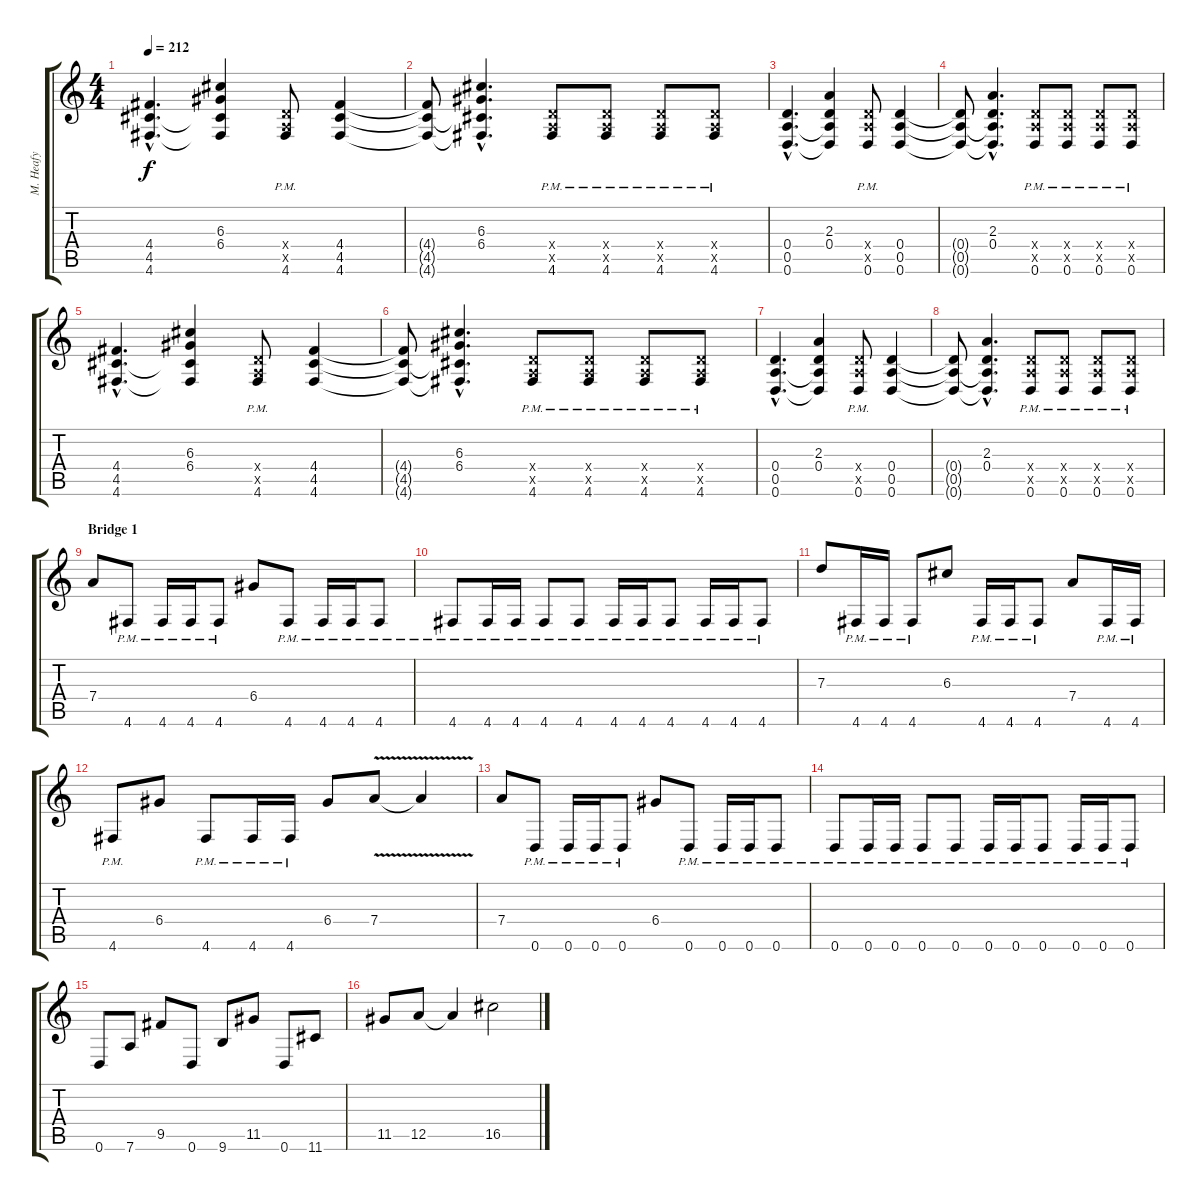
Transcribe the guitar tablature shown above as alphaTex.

\track ("M. Heafy" "M. Heafy") {instrument overdrivenguitar}
\staff {score tabs}
\tuning (E4 B3 G3 D3 A2 D2) {hide}
\ts (4 4)
\tempo 212
\clef g2
\ks c
(4.4{hac} 4.5{hac} 4.6{hac}).4{d dy f} (6.3 6.4 4.5{t} 4.6{t}).4 (0.4{x} 0.5{x} 4.6{pm}).8 (4.4 4.5 4.6).4 |
(4.4{t} 4.5{t} 4.6{t}).8 (6.3{hac} 6.4{hac} 4.5{hac t} 4.6{hac t}).4{d} (0.4{x} 0.5{x} 4.6{pm}).8 (0.4{x} 0.5{x} 4.6{pm}).8 (0.4{x} 0.5{x} 4.6{pm}).8 (0.4{x} 0.5{x} 4.6{pm}).8 |
(0.4{hac} 0.5{hac} 0.6{hac}).4{d} (2.3 0.4 0.5{t} 0.6{t}).4 (0.4{x} 0.5{x} 0.6{pm}).8 (0.4 0.5 0.6).4 |
(0.4{t} 0.5{t} 0.6{t}).8 (2.3{hac} 0.4{hac} 0.5{hac t} 0.6{hac t}).4{d} (0.4{x} 0.5{x} 0.6{pm}).8 (0.4{x} 0.5{x} 0.6{pm}).8 (0.4{x} 0.5{x} 0.6{pm}).8 (0.4{x} 0.5{x} 0.6{pm}).8 |
(4.4{hac} 4.5{hac} 4.6{hac}).4{d} (6.3 6.4 4.5{t} 4.6{t}).4 (0.4{x} 0.5{x} 4.6{pm}).8 (4.4 4.5 4.6).4 |
(4.4{t} 4.5{t} 4.6{t}).8 (6.3{hac} 6.4{hac} 4.5{hac t} 4.6{hac t}).4{d} (0.4{x} 0.5{x} 4.6{pm}).8 (0.4{x} 0.5{x} 4.6{pm}).8 (0.4{x} 0.5{x} 4.6{pm}).8 (0.4{x} 0.5{x} 4.6{pm}).8 |
(0.4{hac} 0.5{hac} 0.6{hac}).4{d} (2.3 0.4 0.5{t} 0.6{t}).4 (0.4{x} 0.5{x} 0.6{pm}).8 (0.4 0.5 0.6).4 |
(0.4{t} 0.5{t} 0.6{t}).8 (2.3{hac} 0.4{hac} 0.5{hac t} 0.6{hac t}).4{d} (0.4{x} 0.5{x} 0.6{pm}).8 (0.4{x} 0.5{x} 0.6{pm}).8 (0.4{x} 0.5{x} 0.6{pm}).8 (0.4{x} 0.5{x} 0.6{pm}).8 |
\section ("" "Bridge 1")
7.4.8 4.6{pm}.8 4.6{pm}.16 4.6{pm}.16 4.6{pm}.8 6.4.8 4.6{pm}.8 4.6{pm}.16 4.6{pm}.16 4.6{pm}.8 |
4.6{pm}.8 4.6{pm}.16 4.6{pm}.16 4.6{pm}.8 4.6{pm}.8 4.6{pm}.16 4.6{pm}.16 4.6{pm}.8 4.6{pm}.16 4.6{pm}.16 4.6{pm}.8 |
7.3.8 4.6{pm}.16 4.6{pm}.16 4.6{pm}.8 6.3.8 4.6{pm}.16 4.6{pm}.16 4.6{pm}.8 7.4.8 4.6{pm}.16 4.6{pm}.16 |
4.6{pm}.8 6.4.8 4.6{pm}.8 4.6{pm}.16 4.6{pm}.16 6.4.8 7.4{v}.8 7.4{t}.4 |
7.4.8 0.6{pm}.8 0.6{pm}.16 0.6{pm}.16 0.6{pm}.8 6.4.8 0.6{pm}.8 0.6{pm}.16 0.6{pm}.16 0.6{pm}.8 |
0.6{pm}.8 0.6{pm}.16 0.6{pm}.16 0.6{pm}.8 0.6{pm}.8 0.6{pm}.16 0.6{pm}.16 0.6{pm}.8 0.6{pm}.16 0.6{pm}.16 0.6{pm}.8 |
0.6.8 7.6.8 9.5.8 0.6.8 9.6.8 11.5.8 0.6.8 11.6.8 |
11.5.8 12.5.8 12.5{t}.4 16.5.2
